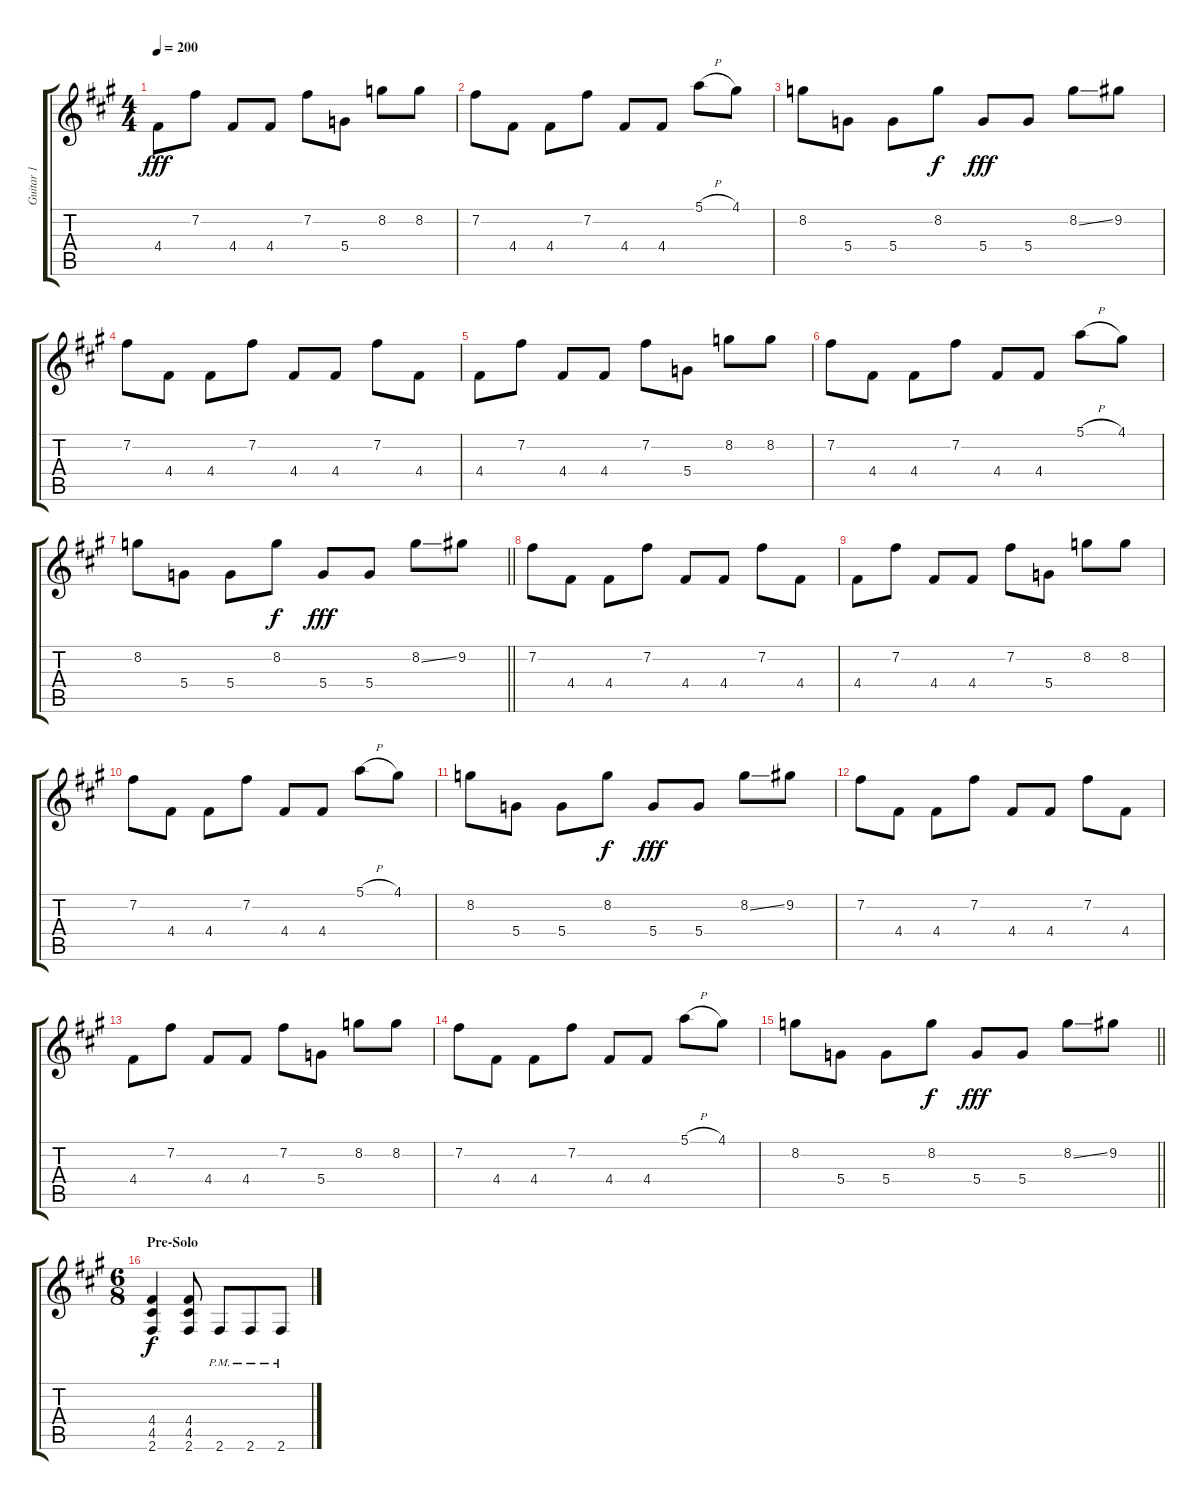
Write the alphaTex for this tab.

\track ("Guitar 1" "Guitar 1") {instrument distortionguitar}
\staff {score tabs}
\tuning (E4 B3 G3 D3 A2 E2) {hide}
\ts (4 4)
\tempo 200
\clef g2
\ks f#minor
4.4.8{dy fff} 7.2.8 4.4.8 4.4.8 7.2.8 5.4.8 8.2.8 8.2.8 |
7.2.8 4.4.8 4.4.8 7.2.8 4.4.8 4.4.8 5.1{h}.8 4.1.8 |
8.2.8 5.4.8 5.4.8 8.2.8{dy f} 5.4.8{dy fff} 5.4.8 8.2{ss}.8 9.2.8 |
7.2.8 4.4.8 4.4.8 7.2.8 4.4.8 4.4.8 7.2.8 4.4.8 |
4.4.8 7.2.8 4.4.8 4.4.8 7.2.8 5.4.8 8.2.8 8.2.8 |
7.2.8 4.4.8 4.4.8 7.2.8 4.4.8 4.4.8 5.1{h}.8 4.1.8 |
\barLineRight lightlight
8.2.8 5.4.8 5.4.8 8.2.8{dy f} 5.4.8{dy fff} 5.4.8 8.2{ss}.8 9.2.8 |
7.2.8 4.4.8 4.4.8 7.2.8 4.4.8 4.4.8 7.2.8 4.4.8 |
4.4.8 7.2.8 4.4.8 4.4.8 7.2.8 5.4.8 8.2.8 8.2.8 |
7.2.8 4.4.8 4.4.8 7.2.8 4.4.8 4.4.8 5.1{h}.8 4.1.8 |
8.2.8 5.4.8 5.4.8 8.2.8{dy f} 5.4.8{dy fff} 5.4.8 8.2{ss}.8 9.2.8 |
7.2.8 4.4.8 4.4.8 7.2.8 4.4.8 4.4.8 7.2.8 4.4.8 |
4.4.8 7.2.8 4.4.8 4.4.8 7.2.8 5.4.8 8.2.8 8.2.8 |
7.2.8 4.4.8 4.4.8 7.2.8 4.4.8 4.4.8 5.1{h}.8 4.1.8 |
\barLineRight lightlight
8.2.8 5.4.8 5.4.8 8.2.8{dy f} 5.4.8{dy fff} 5.4.8 8.2{ss}.8 9.2.8 |
\ts (6 8)
\section ("" "Pre-Solo")
(4.4 4.5 2.6).4{dy f} (4.4 4.5 2.6).8 2.6{pm}.8 2.6{pm}.8 2.6{pm}.8
